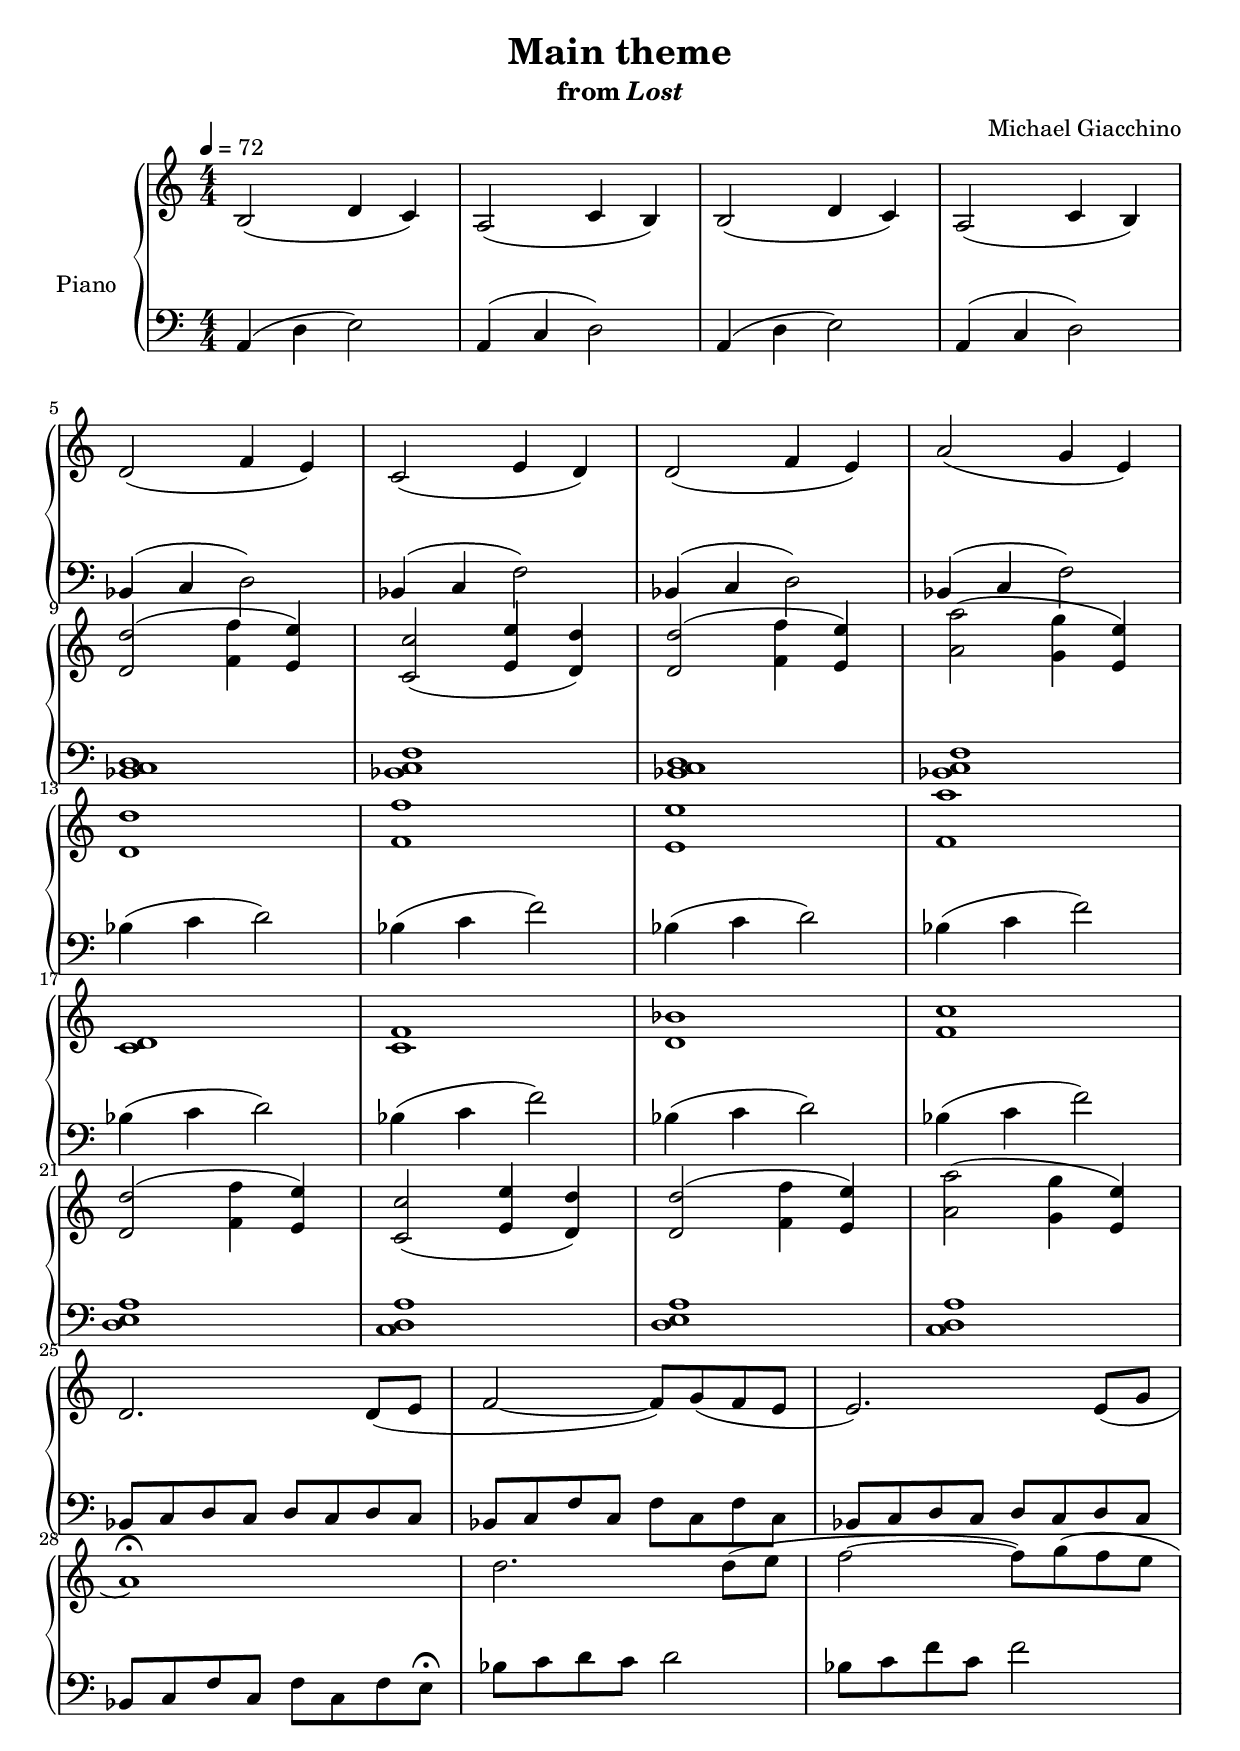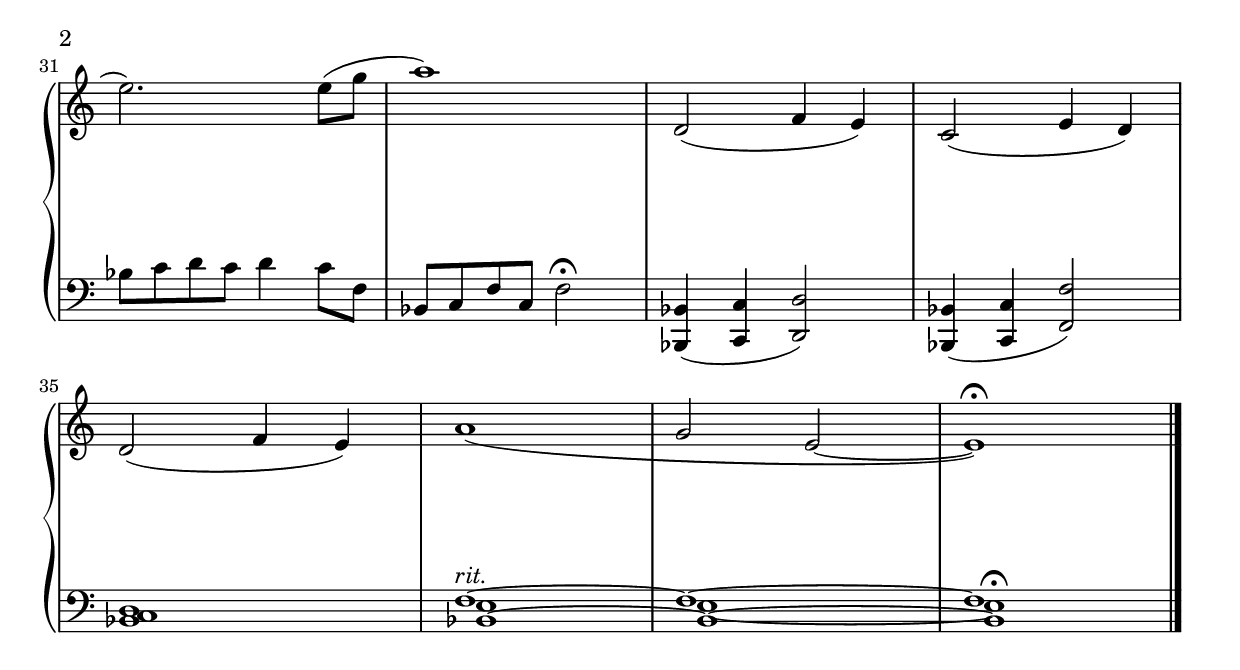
\version "2.12.2"

\header {
  title = "Main theme"
  subtitle = \markup { "from" \italic "Lost" }
  composer = "Michael Giacchino"
}

global = {
  \tempo 4 = 72
  \key c \major
  \time 4/4
  \numericTimeSignature
  s1*38
  \bar "|."
}

upper = \relative c' {
  \clef treble
  b2( d4 c)
  a2( c4 b)
  b2( d4 c)
  a2( c4 b)
  \break

  d2( f4 e)
  c2( e4 d)
  d2( f4 e)
  a2( g4 e)
  \break

  <d d'>2(<f f'>4 <e e'>)
  <c c'>2( <e e'>4 <d d'>)
  <d d'>2( <f f'>4 <e e'>)
  <a a'>2( <g g'>4 <e e'>)
  \break

  <d d'>1
  <f f'>
  <e e'>
  <f a'>
  \break

  <c d>
  <c f>
  <d bes'>
  <f c'>
  \break

  <d d'>2( <f f'>4 <e e'>)
  <c c'>2( <e e'>4 <d d'>)
  <d d'>2( <f f'>4 <e e'>)
  <a a'>2( <g g'>4 <e e'>)
  \break

  d2. d8( e
  f2~ f8) g( f e
  e2.) e8( g
  \break

  a1\fermata)
  d2. d8( e
  f2~ f8) g( f e
  \break

  e2.) e8( g
  a1)
  d,,2( f4 e)
  c2( e4 d)
  \break

  d2( f4 e)
  a1(
  g2 e~
  e1\fermata)
}

lower = \relative c {
  \clef bass
  a4( d e2)
  a,4( c d2)
  a4( d e2)
  a,4( c d2)

  bes4( c d2)
  bes4( c f2)
  bes,4( c d2)
  bes4( c f2)

  <bes, c d>1
  <bes c f>
  <bes c d>
  <bes c f>

  bes'4( c d2)
  bes4( c f2)
  bes,4( c d2)
  bes4( c f2)

  bes,4( c d2)
  bes4( c f2)
  bes,4( c d2)
  bes4( c f2)

  <d, e a>1
  <c d a'>
  <d e a>
  <c d a'>

  bes8 c d c d c d c
  bes c f c f c f c
  bes c d c d c d c

  bes c f c f c f e\fermata
  bes' c d c d2
  bes8 c f c f2

  bes,8 c d c d4 c8 f,
  bes, c f c f2\fermata
  <bes,, bes'>4( <c c'> <d d'>2)
  <bes bes'>4( <c c'> <f f'>2)

  <bes c d>1
  <<
    {
      f'~^\markup { \italic "rit." }
      f~
      f
    }
  \\
    {
      e
      e~
      e
    }
  \\
    {
      bes~
      bes~
      bes\fermata
    }
  >>
}

dynamics = {
  s1*8
  s1*3\mp
  s2 s32*15\> s32\!
  s32*63\< s32\!
  s4\mf s32*55\> s32\!
  s1\mp
  s32*95\< s32\!
  s1*3\f
  s32*31\> s32\!
  s1*4\mp
  s2. s32*7\< s32\!
  s32*20\mf s32*11\> s32\! s32
  s1\mp
  s32*10\> s32\! s32*5 s2\p
  s1*2\mf
  s32*77\> s32\! s32*2 s2\pp
}

pedal = {
}

chordnames = \chordmode {
}

\include "../template_piano_solo.ly"
